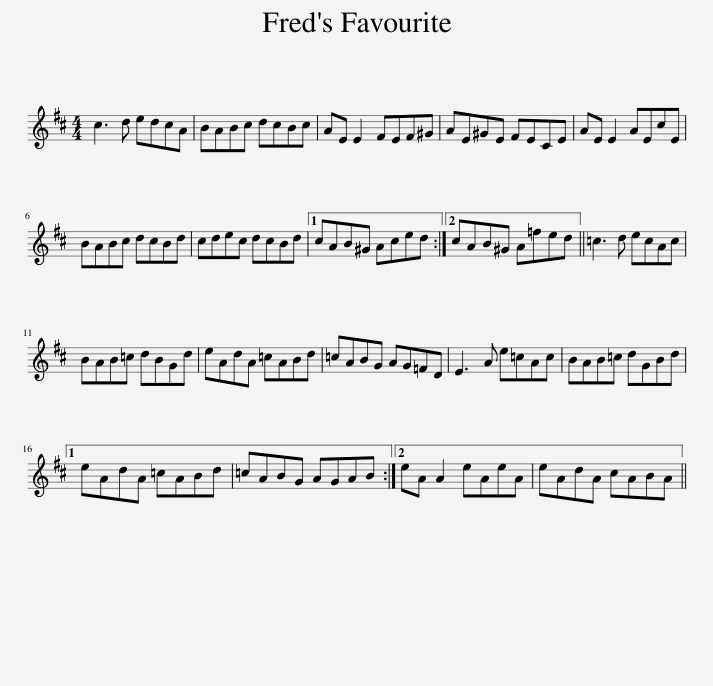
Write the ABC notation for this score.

X:1
L:1/8
M:4/4
I:linebreak $
K:D
V:1 treble
V:1
 c3 d edcA | BABc dcBc | AE E2 FEF^G | AE^GE FECE | AE E2 AEcE |$ %5
 BABc dcBd | cdec dcBd |1 cAB^G Aced :|2 cAB^G A=fed || =c3 d ecAc |$ %10
 BAB=c dBGd | eAdA =cABd | =cABG AG=FD | E3 A e=cAc | BAB=c dGBd |1$ %15
 eAdA =cABd | =cABG AGAB :|2 eA A2 eAeA | eAdA cABA || %19
